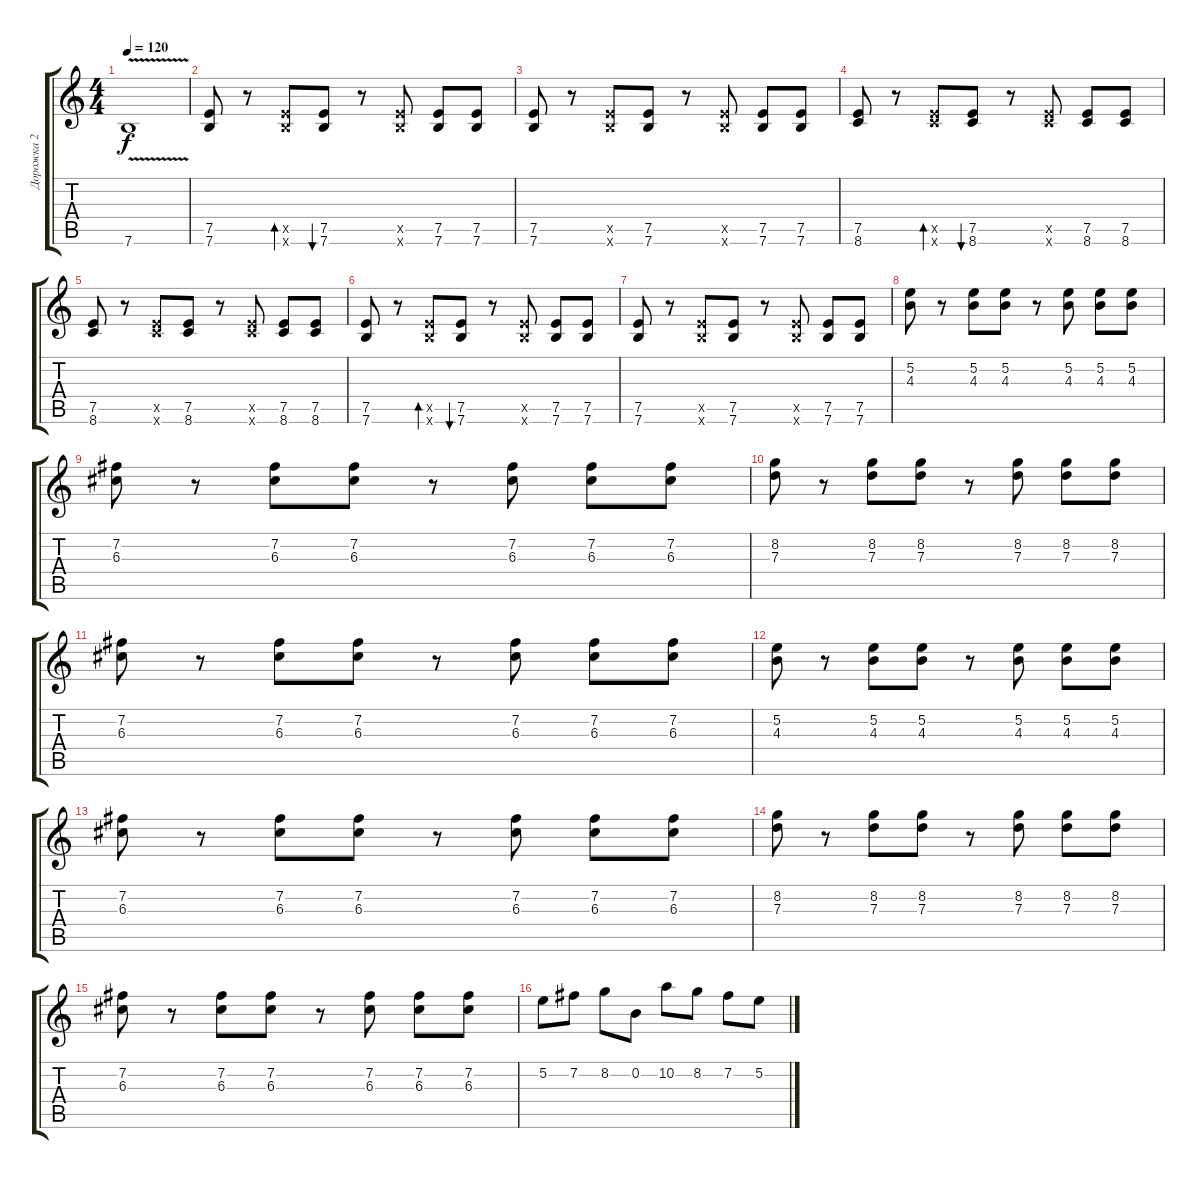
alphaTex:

\track ("Дорожка 2" "Дорожка 2") {instrument distortionguitar}
\staff {score tabs}
\tuning (E4 B3 G3 D3 A2 E2) {hide}
\ts (4 4)
\tempo 120
\clef g2
\ks c
7.6{v}.1{dy f} |
(7.5 7.6).8 r.8 (7.5{x} 7.6{x}).8{bd 60} (7.5 7.6).8{bu 60} r.8 (7.5{x} 7.6{x}).8 (7.5 7.6).8 (7.5 7.6).8 |
(7.5 7.6).8 r.8 (7.5{x} 7.6{x}).8 (7.5 7.6).8 r.8 (7.5{x} 7.6{x}).8 (7.5 7.6).8 (7.5 7.6).8 |
(7.5 8.6).8 r.8 (7.5{x} 8.6{x}).8{bd 60} (7.5 8.6).8{bu 60} r.8 (7.5{x} 8.6{x}).8 (7.5 8.6).8 (7.5 8.6).8 |
(7.5 8.6).8 r.8 (7.5{x} 8.6{x}).8 (7.5 8.6).8 r.8 (7.5{x} 8.6{x}).8 (7.5 8.6).8 (7.5 8.6).8 |
(7.5 7.6).8 r.8 (7.5{x} 7.6{x}).8{bd 60} (7.5 7.6).8{bu 60} r.8 (7.5{x} 7.6{x}).8 (7.5 7.6).8 (7.5 7.6).8 |
(7.5 7.6).8 r.8 (7.5{x} 7.6{x}).8 (7.5 7.6).8 r.8 (7.5{x} 7.6{x}).8 (7.5 7.6).8 (7.5 7.6).8 |
(5.2 4.3).8 r.8 (5.2 4.3).8 (5.2 4.3).8 r.8 (5.2 4.3).8 (5.2 4.3).8 (5.2 4.3).8 |
(7.2 6.3).8 r.8 (7.2 6.3).8 (7.2 6.3).8 r.8 (7.2 6.3).8 (7.2 6.3).8 (7.2 6.3).8 |
(8.2 7.3).8 r.8 (8.2 7.3).8 (8.2 7.3).8 r.8 (8.2 7.3).8 (8.2 7.3).8 (8.2 7.3).8 |
(7.2 6.3).8 r.8 (7.2 6.3).8 (7.2 6.3).8 r.8 (7.2 6.3).8 (7.2 6.3).8 (7.2 6.3).8 |
(5.2 4.3).8 r.8 (5.2 4.3).8 (5.2 4.3).8 r.8 (5.2 4.3).8 (5.2 4.3).8 (5.2 4.3).8 |
(7.2 6.3).8 r.8 (7.2 6.3).8 (7.2 6.3).8 r.8 (7.2 6.3).8 (7.2 6.3).8 (7.2 6.3).8 |
(8.2 7.3).8 r.8 (8.2 7.3).8 (8.2 7.3).8 r.8 (8.2 7.3).8 (8.2 7.3).8 (8.2 7.3).8 |
(7.2 6.3).8 r.8 (7.2 6.3).8 (7.2 6.3).8 r.8 (7.2 6.3).8 (7.2 6.3).8 (7.2 6.3).8 |
5.2.8 7.2.8 8.2.8 0.2.8 10.2.8 8.2.8 7.2.8 5.2.8
